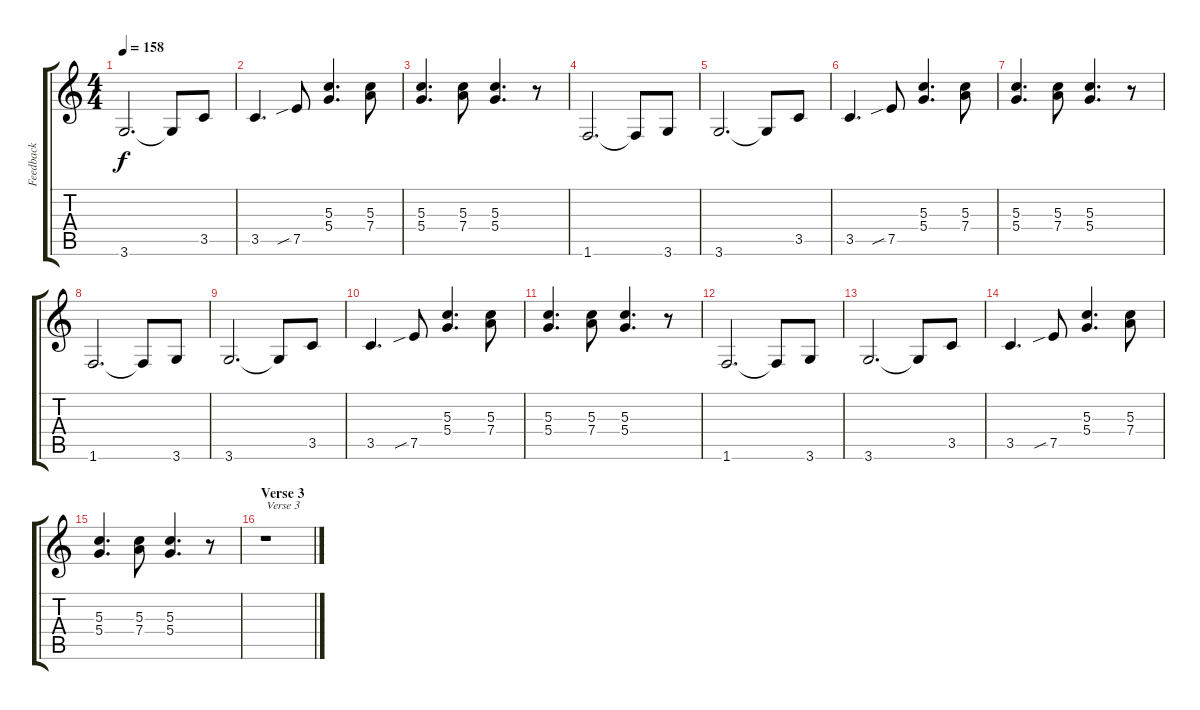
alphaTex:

\track ("Feedback" "Feedback") {instrument distortionguitar}
\staff {score tabs}
\tuning (E4 B3 G3 D3 A2 E2) {hide}
\ts (4 4)
\tempo 158
\clef g2
\ks c
3.6.2{d dy f} 3.6{t}.8 3.5.8 |
3.5.4{d} 7.5{sib}.8 (5.3 5.4).4{d} (5.3 7.4).8 |
(5.3 5.4).4{d} (5.3 7.4).8 (5.3 5.4).4{d} r.8 |
1.6.2{d} 1.6{t}.8 3.6.8 |
3.6.2{d} 3.6{t}.8 3.5.8 |
3.5.4{d} 7.5{sib}.8 (5.3 5.4).4{d} (5.3 7.4).8 |
(5.3 5.4).4{d} (5.3 7.4).8 (5.3 5.4).4{d} r.8 |
1.6.2{d} 1.6{t}.8 3.6.8 |
3.6.2{d} 3.6{t}.8 3.5.8 |
3.5.4{d} 7.5{sib}.8 (5.3 5.4).4{d} (5.3 7.4).8 |
(5.3 5.4).4{d} (5.3 7.4).8 (5.3 5.4).4{d} r.8 |
1.6.2{d} 1.6{t}.8 3.6.8 |
3.6.2{d} 3.6{t}.8 3.5.8 |
3.5.4{d} 7.5{sib}.8 (5.3 5.4).4{d} (5.3 7.4).8 |
(5.3 5.4).4{d} (5.3 7.4).8 (5.3 5.4).4{d} r.8 |
\section ("" "Verse 3")
r.1{txt "Verse 3"}
